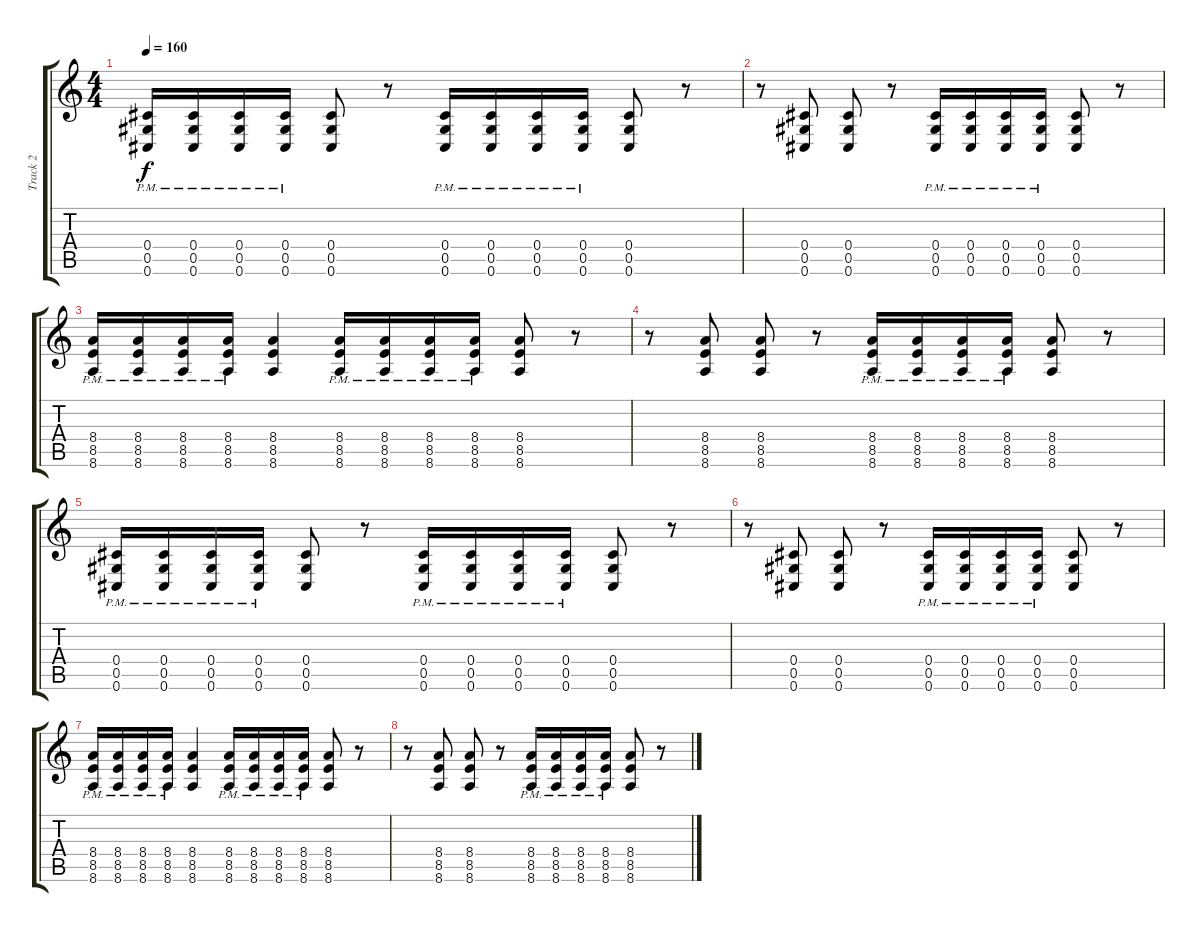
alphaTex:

\track ("Track 2" "Track 2") {instrument distortionguitar}
\staff {score tabs}
\tuning (Eb4 Bb3 Gb3 Db3 Ab2 Db2) {hide}
\ts (4 4)
\tempo 160
\clef g2
\ks c
(0.4{pm} 0.5{pm} 0.6{pm}).16{dy f} (0.4{pm} 0.5{pm} 0.6{pm}).16 (0.4{pm} 0.5{pm} 0.6{pm}).16 (0.4{pm} 0.5{pm} 0.6{pm}).16 (0.4 0.5 0.6).8 r.8 (0.4{pm} 0.5{pm} 0.6{pm}).16 (0.4{pm} 0.5{pm} 0.6{pm}).16 (0.4{pm} 0.5{pm} 0.6{pm}).16 (0.4{pm} 0.5{pm} 0.6{pm}).16 (0.4 0.5 0.6).8 r.8 |
r.8 (0.4 0.5 0.6).8 (0.4 0.5 0.6).8 r.8 (0.4{pm} 0.5{pm} 0.6{pm}).16 (0.4{pm} 0.5{pm} 0.6{pm}).16 (0.4{pm} 0.5{pm} 0.6{pm}).16 (0.4{pm} 0.5{pm} 0.6{pm}).16 (0.4 0.5 0.6).8 r.8 |
(8.4{pm} 8.5{pm} 8.6{pm}).16 (8.4{pm} 8.5{pm} 8.6{pm}).16 (8.4{pm} 8.5{pm} 8.6{pm}).16 (8.4{pm} 8.5{pm} 8.6{pm}).16 (8.4 8.5 8.6).4 (8.4{pm} 8.5{pm} 8.6{pm}).16 (8.4{pm} 8.5{pm} 8.6{pm}).16 (8.4{pm} 8.5{pm} 8.6{pm}).16 (8.4{pm} 8.5{pm} 8.6{pm}).16 (8.4 8.5 8.6).8 r.8 |
r.8 (8.4 8.5 8.6).8 (8.4 8.5 8.6).8 r.8 (8.4{pm} 8.5{pm} 8.6{pm}).16 (8.4{pm} 8.5{pm} 8.6{pm}).16 (8.4{pm} 8.5{pm} 8.6{pm}).16 (8.4{pm} 8.5{pm} 8.6{pm}).16 (8.4 8.5 8.6).8 r.8 |
(0.4{pm} 0.5{pm} 0.6{pm}).16 (0.4{pm} 0.5{pm} 0.6{pm}).16 (0.4{pm} 0.5{pm} 0.6{pm}).16 (0.4{pm} 0.5{pm} 0.6{pm}).16 (0.4 0.5 0.6).8 r.8 (0.4{pm} 0.5{pm} 0.6{pm}).16 (0.4{pm} 0.5{pm} 0.6{pm}).16 (0.4{pm} 0.5{pm} 0.6{pm}).16 (0.4{pm} 0.5{pm} 0.6{pm}).16 (0.4 0.5 0.6).8 r.8 |
r.8 (0.4 0.5 0.6).8 (0.4 0.5 0.6).8 r.8 (0.4{pm} 0.5{pm} 0.6{pm}).16 (0.4{pm} 0.5{pm} 0.6{pm}).16 (0.4{pm} 0.5{pm} 0.6{pm}).16 (0.4{pm} 0.5{pm} 0.6{pm}).16 (0.4 0.5 0.6).8 r.8 |
(8.4{pm} 8.5{pm} 8.6{pm}).16 (8.4{pm} 8.5{pm} 8.6{pm}).16 (8.4{pm} 8.5{pm} 8.6{pm}).16 (8.4{pm} 8.5{pm} 8.6{pm}).16 (8.4 8.5 8.6).4 (8.4{pm} 8.5{pm} 8.6{pm}).16 (8.4{pm} 8.5{pm} 8.6{pm}).16 (8.4{pm} 8.5{pm} 8.6{pm}).16 (8.4{pm} 8.5{pm} 8.6{pm}).16 (8.4 8.5 8.6).8 r.8 |
r.8 (8.4 8.5 8.6).8 (8.4 8.5 8.6).8 r.8 (8.4{pm} 8.5{pm} 8.6{pm}).16 (8.4{pm} 8.5{pm} 8.6{pm}).16 (8.4{pm} 8.5{pm} 8.6{pm}).16 (8.4{pm} 8.5{pm} 8.6{pm}).16 (8.4 8.5 8.6).8 r.8
